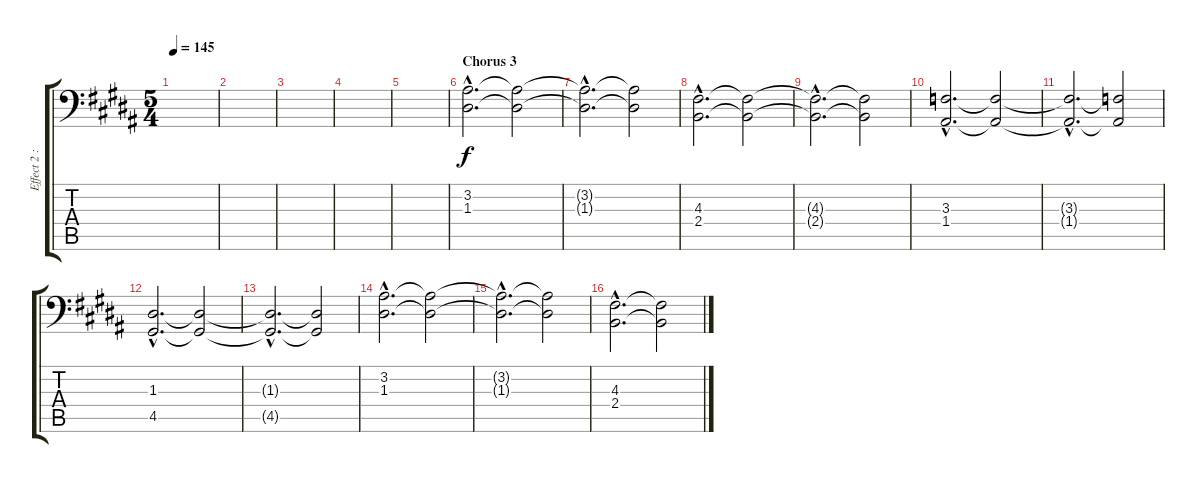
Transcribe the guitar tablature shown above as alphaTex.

\track ("Effect 2 : Bass" "Effect 2 :") {instrument slapbass2}
\staff {score tabs}
\tuning (C3 G2 D2 A1 E1 B0) {hide}
\ts (5 4)
\tempo 145
\clef f4
\ks b
|
|
|
|
|
\section ("" "Chorus 3")
(3.2{hac} 1.3{hac}).2{d} (3.2{t} 1.3{t}).2 |
(3.2{hac t} 1.3{hac t}).2{d} (3.2{t} 1.3{t}).2 |
(4.3{hac} 2.4{hac}).2{d} (4.3{t} 2.4{t}).2 |
(4.3{hac t} 2.4{hac t}).2{d} (4.3{t} 2.4{t}).2 |
(3.3{hac} 1.4{hac}).2{d} (3.3{t} 1.4{t}).2 |
(3.3{hac t} 1.4{hac t}).2{d} (3.3{t} 1.4{t}).2 |
(1.3{hac} 4.5{hac}).2{d} (1.3{t} 4.5{t}).2 |
(1.3{hac t} 4.5{hac t}).2{d} (1.3{t} 4.5{t}).2 |
(3.2{hac} 1.3{hac}).2{d} (3.2{t} 1.3{t}).2 |
(3.2{hac t} 1.3{hac t}).2{d} (3.2{t} 1.3{t}).2 |
(4.3{hac} 2.4{hac}).2{d} (4.3{t} 2.4{t}).2
